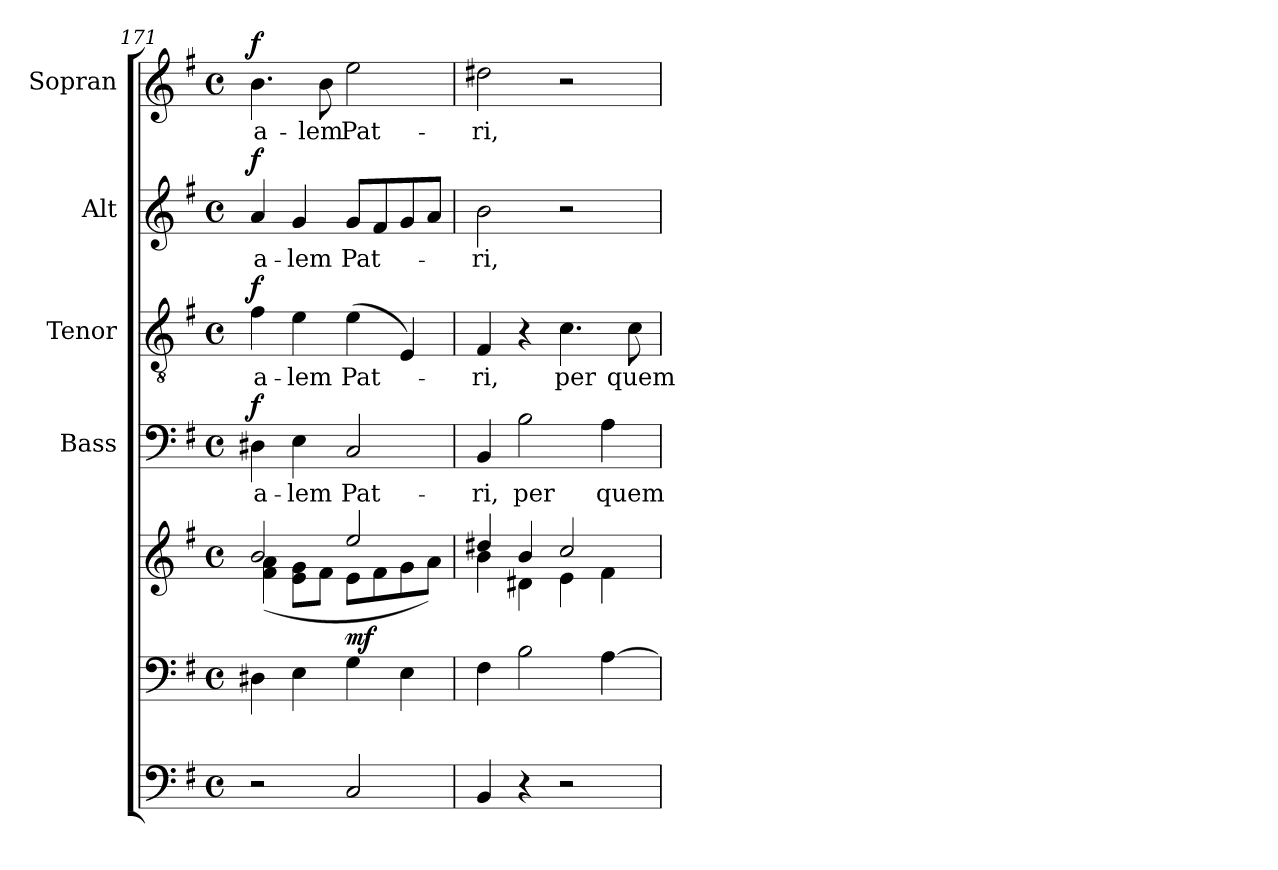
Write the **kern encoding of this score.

**kern	**kern	**kern	**dynam	**kern	**text	**dynam	**kern	**text	**dynam	**kern	**text	**dynam	**kern	**text	**dynam
*part6	*part5	*part5	*part5	*part4	*part4	*part4	*part3	*part3	*part3	*part2	*part2	*part2	*part1	*part1	*part1
*staff7	*staff6	*staff5	*staff5/6	*staff4	*staff4	*staff4	*staff3	*staff3	*staff3	*staff2	*staff2	*staff2	*staff1	*staff1	*staff1
*	*	*	*	*I"Bass	*	*	*I"Tenor	*	*	*I"Alt	*	*	*I"Sopran	*	*
*	*	*	*	*I'B.	*	*	*I'T.	*	*	*I'A.	*	*	*I'S.	*	*
!!LO:PB:g=z
*clefF4	*clefF4	*clefG2	*	*clefF4	*	*	*clefGv2	*	*	*clefG2	*	*	*clefG2	*	*
*ITrd7c12	*	*	*	*	*	*	*	*	*	*	*	*	*	*	*
*k[f#]	*k[f#]	*k[f#]	*	*k[f#]	*	*	*k[f#]	*	*	*k[f#]	*	*	*k[f#]	*	*
*G:	*G:	*G:	*	*G:	*	*	*G:	*	*	*G:	*	*	*G:	*	*
*M4/4	*M4/4	*M4/4	*	*M4/4	*	*	*M4/4	*	*	*M4/4	*	*	*M4/4	*	*
*met(c)	*met(c)	*met(c)	*	*met(c)	*	*	*met(c)	*	*	*met(c)	*	*	*met(c)	*	*
=171	=171	=171	=171	=171	=171	=171	=171	=171	=171	=171	=171	=171	=171	=171	=171
*	*	*^	*	*	*	*	*	*	*	*	*	*	*	*	*
!	!	!	!	!	!	!LO:LY:b	!LO:DY:a	!	!LO:LY:b	!LO:DY:a	!	!LO:LY:b	!LO:DY:a	!	!LO:LY:b	!LO:DY:a
2r	4D#X\	2b/	(4f#\ 4a\	.	4D#X\	-a-	f	4f#\	-a-	f	4a/	-a-	f	4.b\	-a-	f
!	!	!	!	!	!	!LO:LY:b	!	!	!LO:LY:b	!	!	!LO:LY:b	!	!	!	!
.	4E\	.	8e\ 8g\L	.	4E\	-lem	.	4e\	-lem	.	4g/	-lem	.	.	.	.
!	!	!	!	!	!	!	!	!	!	!	!	!	!	!	!LO:LY:b	!
.	.	.	8f#\J	.	.	.	.	.	.	.	.	.	.	8b\	-lem	.
!	!	!	!	!LO:DY:b	!	!LO:LY:b	!	!	!LO:LY:b	!	!	!LO:LY:b	!	!	!LO:LY:b	!
2CC/	4G\	2ee/	8e\L	mf	2C/	Pat-	.	(>4e\	Pat-	.	8g/L	Pat-	.	2ee\	Pat-	.
.	.	.	8f#\	.	.	.	.	.	.	.	8f#/	.	.	.	.	.
.	4E\	.	8g\	.	.	.	.	4E/)	.	.	8g/	.	.	.	.	.
.	.	.	8a\J)	.	.	.	.	.	.	.	8a/J	.	.	.	.	.
=172	=172	=172	=172	=172	=172	=172	=172	=172	=172	=172	=172	=172	=172	=172	=172	=172
!	!	!	!	!	!	!LO:LY:b	!	!	!LO:LY:b	!	!	!LO:LY:b	!	!	!LO:LY:b	!
4BBB/	4F#\	4dd#X/	4b\	.	4BB/	-ri,	.	4F#/	-ri,	.	2b\	-ri,	.	2dd#X\	-ri,	.
!	!	!	!	!	!	!LO:LY:b	!	!	!	!	!	!	!	!	!	!
4r	2B\	4b/	4d#X\	.	2B\	per	.	4r	.	.	.	.	.	.	.	.
!	!	!	!	!	!	!	!	!	!LO:LY:b	!	!	!	!	!	!	!
2r	.	2cc/	4e\	.	.	.	.	4.c\	per	.	2r	.	.	2r	.	.
!	!	!	!	!	!	!LO:LY:b	!	!	!	!	!	!	!	!	!	!
.	[4A\	.	4f#\	.	4A\	quem	.	.	.	.	.	.	.	.	.	.
!	!	!	!	!	!	!	!	!	!LO:LY:b	!	!	!	!	!	!	!
.	.	.	.	.	.	.	.	8c\	quem	.	.	.	.	.	.	.
*	*	*v	*v	*	*	*	*	*	*	*	*	*	*	*	*	*
=	=	=	=	=	=	=	=	=	=	=	=	=	=	=	=
*-	*-	*-	*-	*-	*-	*-	*-	*-	*-	*-	*-	*-	*-	*-	*-
